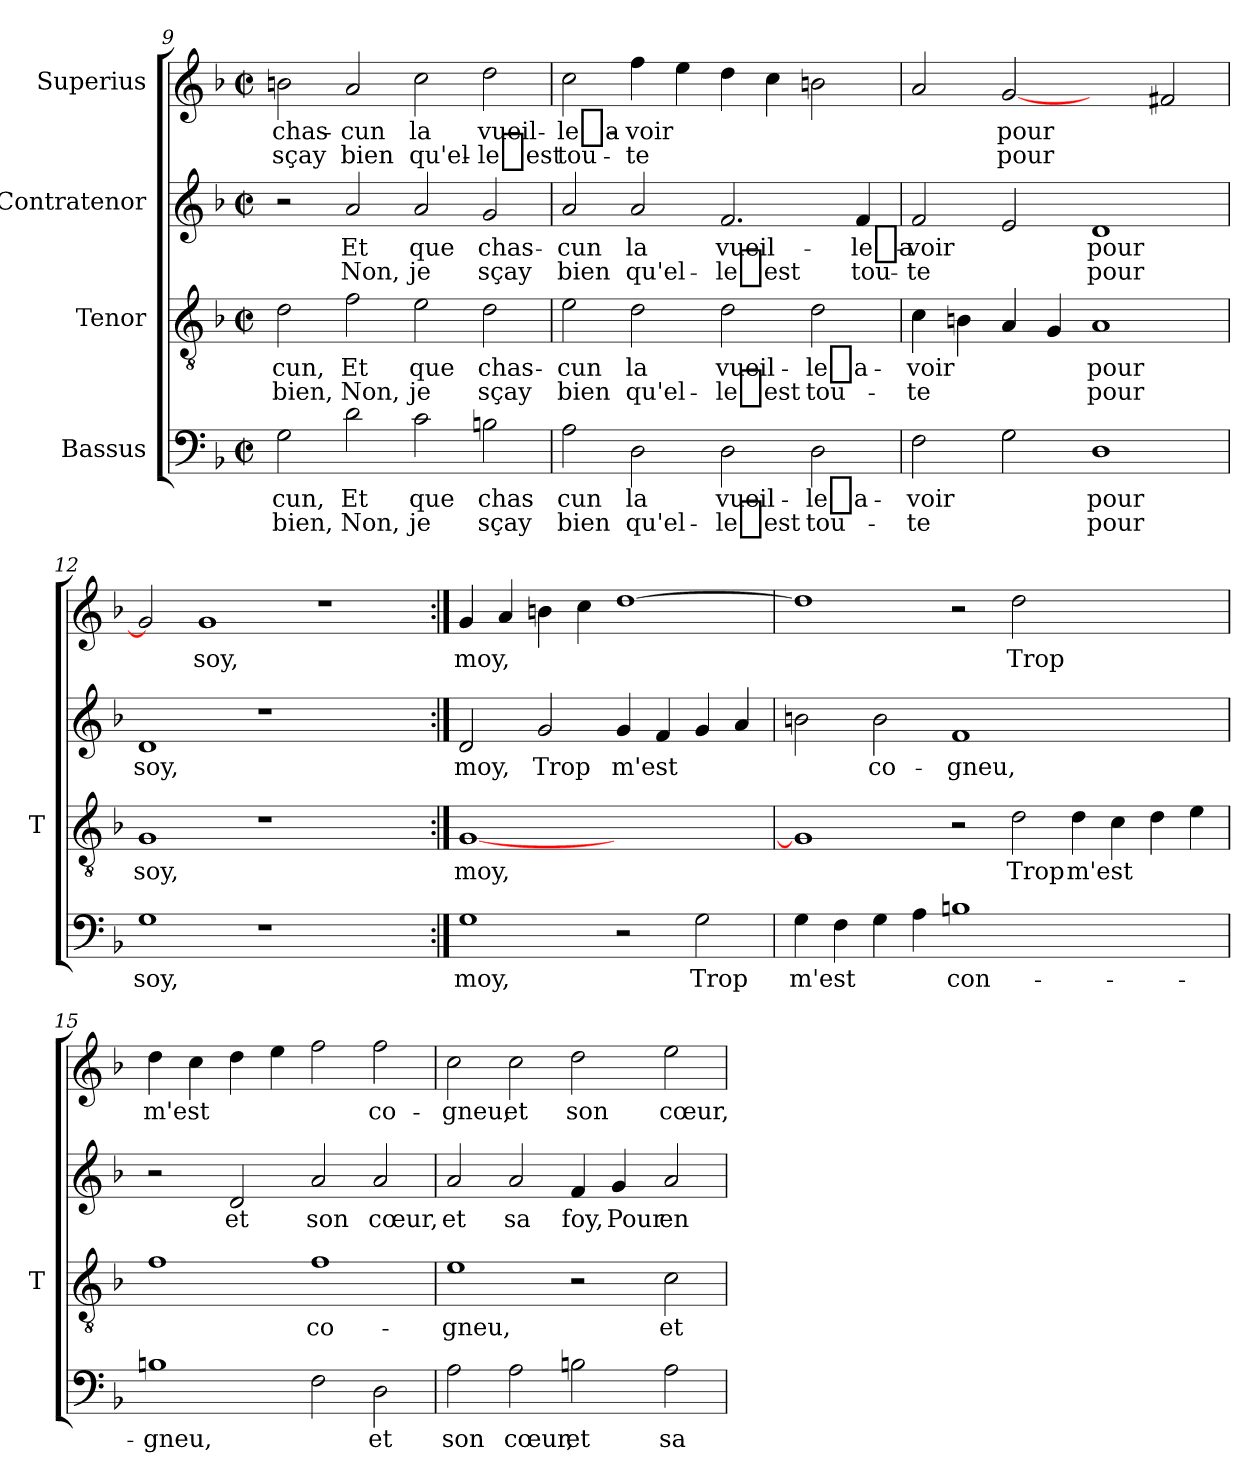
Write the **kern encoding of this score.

**kern	**text	**text	**kern	**text	**text	**kern	**text	**text	**kern	**text	**text
*part4	*part4	*part4	*part3	*part3	*part3	*part2	*part2	*part2	*part1	*part1	*part1
*staff4	*staff4	*staff4	*staff3	*staff3	*staff3	*staff2	*staff2	*staff2	*staff1	*staff1	*staff1
*I"Bassus	*	*	*I"Tenor	*	*	*I"Contratenor	*	*	*I"Superius	*	*
*	*	*	*I'T	*	*	*	*	*	*	*	*
*clefF4	*	*	*clefGv2	*	*	*clefG2	*	*	*clefG2	*	*
*k[b-]	*	*	*k[b-]	*	*	*k[b-]	*	*	*k[b-]	*	*
*F:	*	*	*F:	*	*	*F:	*	*	*F:	*	*
*M2/2	*	*	*M2/2	*	*	*M2/2	*	*	*M2/2	*	*
*met(c|)	*	*	*met(c|)	*	*	*met(c|)	*	*	*met(c|)	*	*
=9	=9	=9	=9	=9	=9	=9	=9	=9	=9	=9	=9
2G	-cun,	-bien,	2d	-cun,	-bien,	2r	.	.	2b	chas-	-sçay
2d	-Et	-Non,	2f	-Et	-Non,	2a	-Et	-Non,	2a	-cun	-bien
2c	-que	-je	2e	-que	-je	2a	-que	-je	2cc	-la	qu'el-
2Bn	-chas	-sçay	2d	chas-	-sçay	2g	chas-	-sçay	2dd	vueil-	-le_est
=10	=10	=10	=10	=10	=10	=10	=10	=10	=10	=10	=10
2A	-cun	-bien	2e	-cun	-bien	2a	-cun	-bien	2cc	le_a-	tou-
2D	-la	qu'el-	2d	-la	qu'el-	2a	-la	qu'el-	4ff	-voir	-te
.	.	.	.	.	.	.	.	.	4ee	.	.
2D	vueil-	-le_est	2d	vueil-	-le_est	2.f	vueil-	-le_est	4dd	.	.
.	.	.	.	.	.	.	.	.	4cc	.	.
2D	le_a-	tou-	2d	le_a-	tou-	.	.	.	2b	.	.
.	.	.	.	.	.	4f	le_a-	tou-	.	.	.
=11	=11	=11	=11	=11	=11	=11	=11	=11	=11	=11	=11
2F	-voir	-te	4c	-voir	-te	2f	-voir	-te	2a	.	.
.	.	.	4Bn	.	.	.	.	.	.	.	.
2G	.	.	4A	.	.	2e	.	.	[2g	-pour	-pour
.	.	.	4G	.	.	.	.	.	.	.	.
1D	-pour	-pour	1A	-pour	-pour	1d	-pour	-pour	2ryy	.	.
.	.	.	.	.	.	.	.	.	2f#X	.	.
=12	=12	=12	=12	=12	=12	=12	=12	=12	=12	=12	=12
1G	-soy,	.	1G	-soy,	.	1d	-soy,	.	2g]	.	.
.	.	.	.	.	.	.	.	.	1g	-soy,	.
1r	.	.	1r	.	.	1r	.	.	.	.	.
.	.	.	.	.	.	.	.	.	1r	.	.
2ryy	.	.	2ryy	.	.	2ryy	.	.	.	.	.
=13:|!	=13:|!	=13:|!	=13:|!	=13:|!	=13:|!	=13:|!	=13:|!	=13:|!	=13:|!	=13:|!	=13:|!
1G	-moy,	.	[1G	-moy,	.	2d	-moy,	.	4g	-moy,	.
.	.	.	.	.	.	.	.	.	4a	.	.
.	.	.	.	.	.	2g	-Trop	.	4b	.	.
.	.	.	.	.	.	.	.	.	4cc	.	.
2r	.	.	1ryy	.	.	4g	-m'est	.	[1dd	.	.
.	.	.	.	.	.	4f	.	.	.	.	.
2G	-Trop	.	.	.	.	4g	.	.	.	.	.
.	.	.	.	.	.	4a	.	.	.	.	.
=14	=14	=14	=14	=14	=14	=14	=14	=14	=14	=14	=14
4G	-m'est	.	1G]	.	.	2bn	.	.	1dd]	.	.
4F	.	.	.	.	.	.	.	.	.	.	.
4G	.	.	.	.	.	2b	co-	.	.	.	.
4A	.	.	.	.	.	.	.	.	.	.	.
1Bn	con-	.	2r	.	.	1f	-gneu,	.	2r	.	.
.	.	.	2d	-Trop	.	.	.	.	2dd	-Trop	.
1ryy	.	.	4d	-m'est	.	1ryy	.	.	1ryy	.	.
.	.	.	4c	.	.	.	.	.	.	.	.
.	.	.	4d	.	.	.	.	.	.	.	.
.	.	.	4e	.	.	.	.	.	.	.	.
=15	=15	=15	=15	=15	=15	=15	=15	=15	=15	=15	=15
1Bn	-gneu,	.	1f	.	.	2r	.	.	4dd	-m'est	.
.	.	.	.	.	.	.	.	.	4cc	.	.
.	.	.	.	.	.	2d	-et	.	4dd	.	.
.	.	.	.	.	.	.	.	.	4ee	.	.
2F	.	.	1f	co-	.	2a	-son	.	2ff	.	.
2D	-et	.	.	.	.	2a	-cœur,	.	2ff	co-	.
=16	=16	=16	=16	=16	=16	=16	=16	=16	=16	=16	=16
2A	-son	.	1e	-gneu,	.	2a	-et	.	2cc	-gneu,	.
2A	-cœur,	.	.	.	.	2a	-sa	.	2cc	-et	.
2Bn	-et	.	2r	.	.	4f	-foy,	.	2dd	-son	.
.	.	.	.	.	.	4g	-Pour	.	.	.	.
2A	-sa	.	2c	-et	.	2a	-en	.	2ee	-cœur,	.
=	=	=	=	=	=	=	=	=	=	=	=
*-	*-	*-	*-	*-	*-	*-	*-	*-	*-	*-	*-
